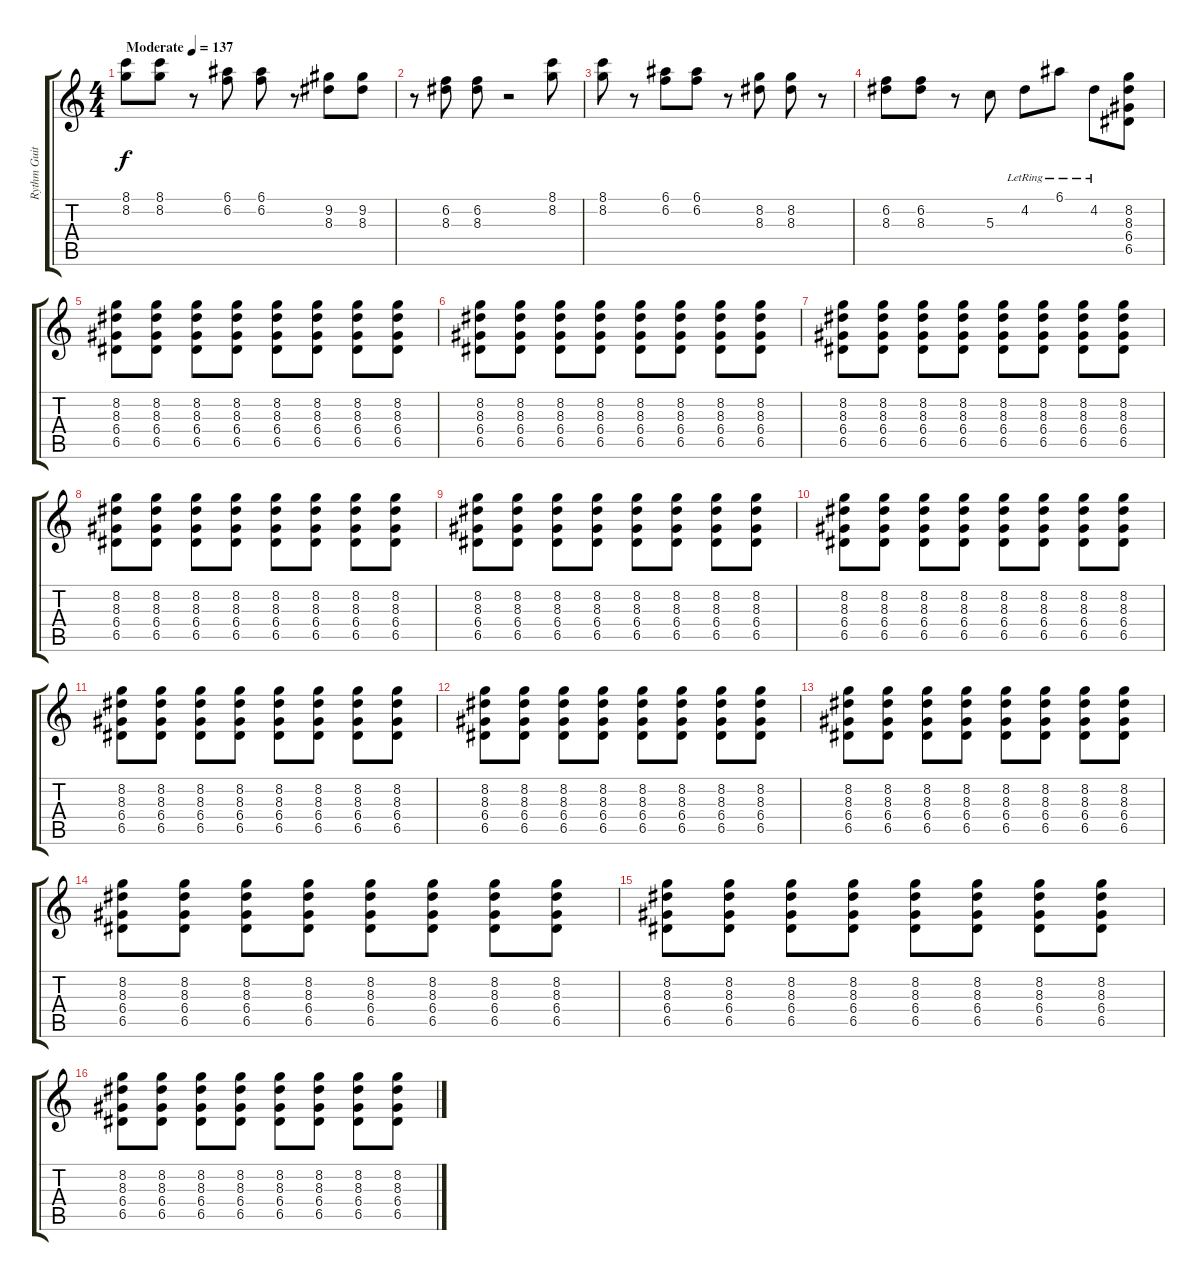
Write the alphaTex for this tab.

\track ("Rythm Guitar" "Rythm Guit") {instrument acousticguitarsteel}
\staff {score tabs}
\tuning (E4 B3 G3 D3 A2 D2) {hide}
\ts (4 4)
\tempo (137 "Moderate")
\clef g2
\ks c
(8.1 8.2).8{dy f instrument acousticguitarsteel} (8.1 8.2).8 r.8 (6.1 6.2).8 (6.1 6.2).8 r.8 (9.2 8.3).8 (9.2 8.3).8 |
r.8 (6.2 8.3).8 (6.2 8.3).8 r.2 (8.1 8.2).8 |
(8.1 8.2).8 r.8 (6.1 6.2).8 (6.1 6.2).8 r.8 (8.2 8.3).8 (8.2 8.3).8 r.8 |
(6.2 8.3).8 (6.2 8.3).8 r.8 5.3.8 4.2{lr}.8 6.1{lr}.8 4.2{lr}.8 (8.2 8.3 6.4 6.5).8 |
(8.2 8.3 6.4 6.5).8 (8.2 8.3 6.4 6.5).8 (8.2 8.3 6.4 6.5).8 (8.2 8.3 6.4 6.5).8 (8.2 8.3 6.4 6.5).8 (8.2 8.3 6.4 6.5).8 (8.2 8.3 6.4 6.5).8 (8.2 8.3 6.4 6.5).8 |
(8.2 8.3 6.4 6.5).8 (8.2 8.3 6.4 6.5).8 (8.2 8.3 6.4 6.5).8 (8.2 8.3 6.4 6.5).8 (8.2 8.3 6.4 6.5).8 (8.2 8.3 6.4 6.5).8 (8.2 8.3 6.4 6.5).8 (8.2 8.3 6.4 6.5).8 |
(8.2 8.3 6.4 6.5).8 (8.2 8.3 6.4 6.5).8 (8.2 8.3 6.4 6.5).8 (8.2 8.3 6.4 6.5).8 (8.2 8.3 6.4 6.5).8 (8.2 8.3 6.4 6.5).8 (8.2 8.3 6.4 6.5).8 (8.2 8.3 6.4 6.5).8 |
(8.2 8.3 6.4 6.5).8 (8.2 8.3 6.4 6.5).8 (8.2 8.3 6.4 6.5).8 (8.2 8.3 6.4 6.5).8 (8.2 8.3 6.4 6.5).8 (8.2 8.3 6.4 6.5).8 (8.2 8.3 6.4 6.5).8 (8.2 8.3 6.4 6.5).8 |
(8.2 8.3 6.4 6.5).8 (8.2 8.3 6.4 6.5).8 (8.2 8.3 6.4 6.5).8 (8.2 8.3 6.4 6.5).8 (8.2 8.3 6.4 6.5).8 (8.2 8.3 6.4 6.5).8 (8.2 8.3 6.4 6.5).8 (8.2 8.3 6.4 6.5).8 |
(8.2 8.3 6.4 6.5).8 (8.2 8.3 6.4 6.5).8 (8.2 8.3 6.4 6.5).8 (8.2 8.3 6.4 6.5).8 (8.2 8.3 6.4 6.5).8 (8.2 8.3 6.4 6.5).8 (8.2 8.3 6.4 6.5).8 (8.2 8.3 6.4 6.5).8 |
(8.2 8.3 6.4 6.5).8 (8.2 8.3 6.4 6.5).8 (8.2 8.3 6.4 6.5).8 (8.2 8.3 6.4 6.5).8 (8.2 8.3 6.4 6.5).8 (8.2 8.3 6.4 6.5).8 (8.2 8.3 6.4 6.5).8 (8.2 8.3 6.4 6.5).8 |
(8.2 8.3 6.4 6.5).8 (8.2 8.3 6.4 6.5).8 (8.2 8.3 6.4 6.5).8 (8.2 8.3 6.4 6.5).8 (8.2 8.3 6.4 6.5).8 (8.2 8.3 6.4 6.5).8 (8.2 8.3 6.4 6.5).8 (8.2 8.3 6.4 6.5).8 |
(8.2 8.3 6.4 6.5).8 (8.2 8.3 6.4 6.5).8 (8.2 8.3 6.4 6.5).8 (8.2 8.3 6.4 6.5).8 (8.2 8.3 6.4 6.5).8 (8.2 8.3 6.4 6.5).8 (8.2 8.3 6.4 6.5).8 (8.2 8.3 6.4 6.5).8 |
(8.2 8.3 6.4 6.5).8 (8.2 8.3 6.4 6.5).8 (8.2 8.3 6.4 6.5).8 (8.2 8.3 6.4 6.5).8 (8.2 8.3 6.4 6.5).8 (8.2 8.3 6.4 6.5).8 (8.2 8.3 6.4 6.5).8 (8.2 8.3 6.4 6.5).8 |
(8.2 8.3 6.4 6.5).8 (8.2 8.3 6.4 6.5).8 (8.2 8.3 6.4 6.5).8 (8.2 8.3 6.4 6.5).8 (8.2 8.3 6.4 6.5).8 (8.2 8.3 6.4 6.5).8 (8.2 8.3 6.4 6.5).8 (8.2 8.3 6.4 6.5).8 |
(8.2 8.3 6.4 6.5).8 (8.2 8.3 6.4 6.5).8 (8.2 8.3 6.4 6.5).8 (8.2 8.3 6.4 6.5).8 (8.2 8.3 6.4 6.5).8 (8.2 8.3 6.4 6.5).8 (8.2 8.3 6.4 6.5).8 (8.2 8.3 6.4 6.5).8
